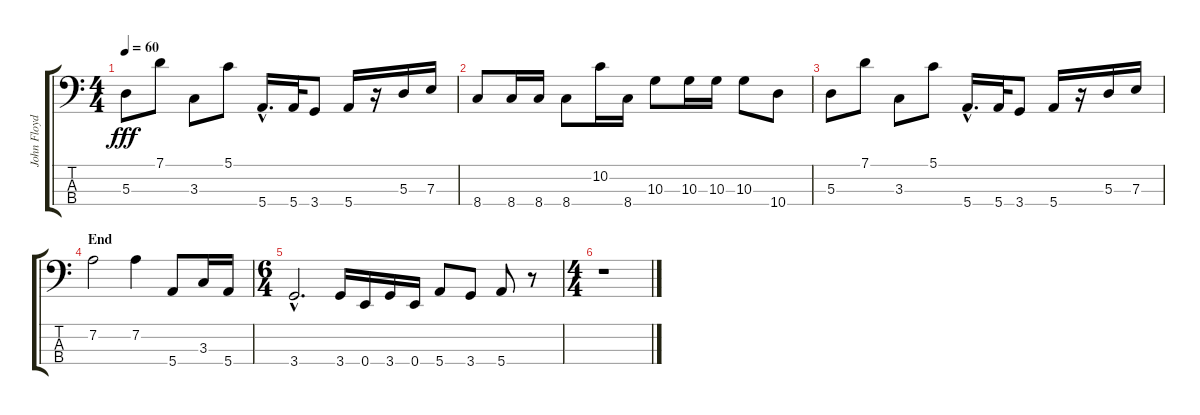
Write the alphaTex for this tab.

\track ("John Floyd" "John Floyd") {instrument acousticguitarsteel}
\staff {score tabs}
\tuning (G2 D2 A1 E1) {hide}
\ts (4 4)
\tempo 60
\clef f4
\ks c
5.3.8{dy fff} 7.1.8 3.3.8 5.1.8 5.4{hac}.16{d} 5.4.32 3.4.8 5.4.16 r.16 5.3.16 7.3.16 |
8.4.8 8.4.16 8.4.16 8.4.8 10.2.16 8.4.16 10.3.8 10.3.16 10.3.16 10.3.8 10.4.8 |
5.3.8 7.1.8 3.3.8 5.1.8 5.4{hac}.16{d} 5.4.32 3.4.8 5.4.16 r.16 5.3.16 7.3.16 |
\section ("" "End")
7.2.2 7.2.4 5.4.8 3.3.16 5.4.16 |
\ts (6 4)
3.4{hac}.2{d} 3.4.16 0.4.16 3.4.16 0.4.16 5.4.8 3.4.8 5.4.8 r.8 |
\ts (4 4)
r.1
